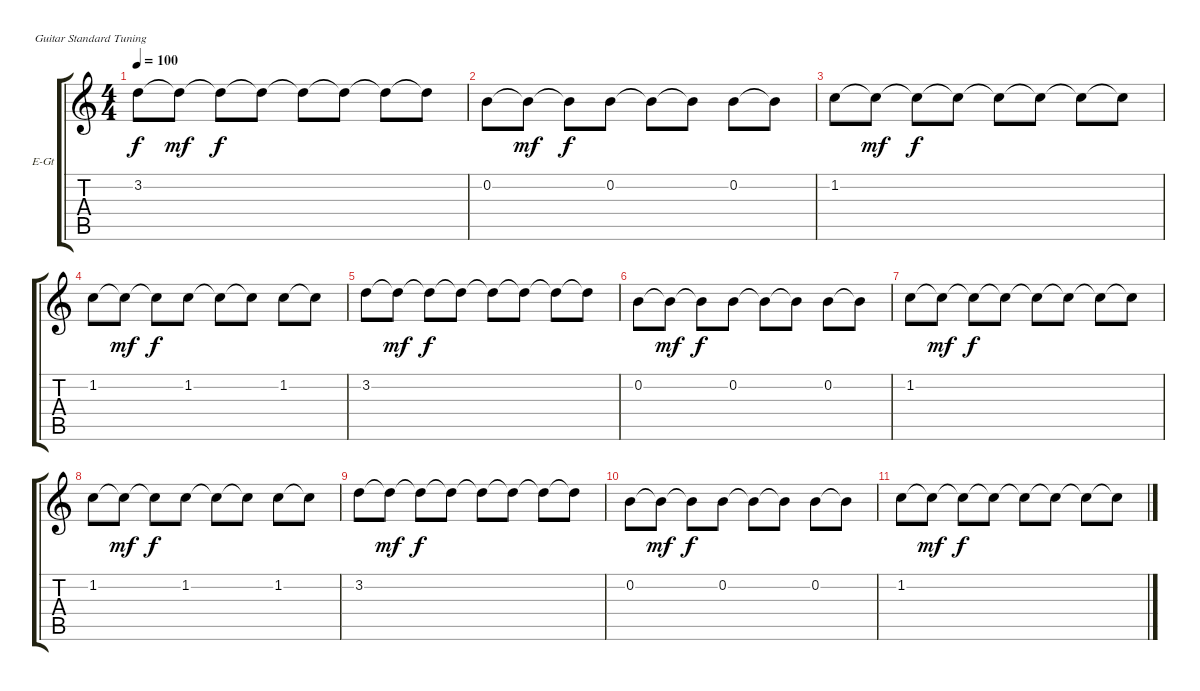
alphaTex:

\bracketExtendMode groupsimilarinstruments
\firstSystemTrackNameOrientation horizontal
\otherSystemsTrackNameOrientation horizontal
\track ("Electric Guitar" "E-Gt") {instrument overdrivenguitar}
\staff {score tabs}
\tuning (E4 B3 G3 D3 A2 E2)
\ts (4 4)
\tempo 100
\clef g2
\scale
0.333333
\ks c
3.2.8{dy f} 3.2{t}.8{dy mf} 3.2{t}.8{dy f} 3.2{t}.8 3.2{t}.8 3.2{t}.8 3.2{t}.8 3.2{t}.8 |
\scale
0.333333 0.2.8 0.2{t}.8{dy mf} 0.2{t}.8{dy f} 0.2.8 0.2{t}.8 0.2{t}.8 0.2.8 0.2{t}.8 |
\scale
0.333333 1.2.8 1.2{t}.8{dy mf} 1.2{t}.8{dy f} 1.2{t}.8 1.2{t}.8 1.2{t}.8 1.2{t}.8 1.2{t}.8 |
\scale
0.333333 1.2.8 1.2{t}.8{dy mf} 1.2{t}.8{dy f} 1.2.8 1.2{t}.8 1.2{t}.8 1.2.8 1.2{t}.8 |
\scale
0.333333 3.2.8 3.2{t}.8{dy mf} 3.2{t}.8{dy f} 3.2{t}.8 3.2{t}.8 3.2{t}.8 3.2{t}.8 3.2{t}.8 |
\scale
0.333333 0.2.8 0.2{t}.8{dy mf} 0.2{t}.8{dy f} 0.2.8 0.2{t}.8 0.2{t}.8 0.2.8 0.2{t}.8 |
\scale
0.333333 1.2.8 1.2{t}.8{dy mf} 1.2{t}.8{dy f} 1.2{t}.8 1.2{t}.8 1.2{t}.8 1.2{t}.8 1.2{t}.8 |
\scale
0.333333 1.2.8 1.2{t}.8{dy mf} 1.2{t}.8{dy f} 1.2.8 1.2{t}.8 1.2{t}.8 1.2.8 1.2{t}.8 |
\scale
0.333333 3.2.8 3.2{t}.8{dy mf} 3.2{t}.8{dy f} 3.2{t}.8 3.2{t}.8 3.2{t}.8 3.2{t}.8 3.2{t}.8 |
\scale
0.333333 0.2.8 0.2{t}.8{dy mf} 0.2{t}.8{dy f} 0.2.8 0.2{t}.8 0.2{t}.8 0.2.8 0.2{t}.8 |
\scale
0.333333 1.2.8 1.2{t}.8{dy mf} 1.2{t}.8{dy f} 1.2{t}.8 1.2{t}.8 1.2{t}.8 1.2{t}.8 1.2{t}.8 |
\scale
0.333333 |
\scale
0.333333 |
\scale
0.333333 |
\scale
0.333333 |
\scale
0.333333
